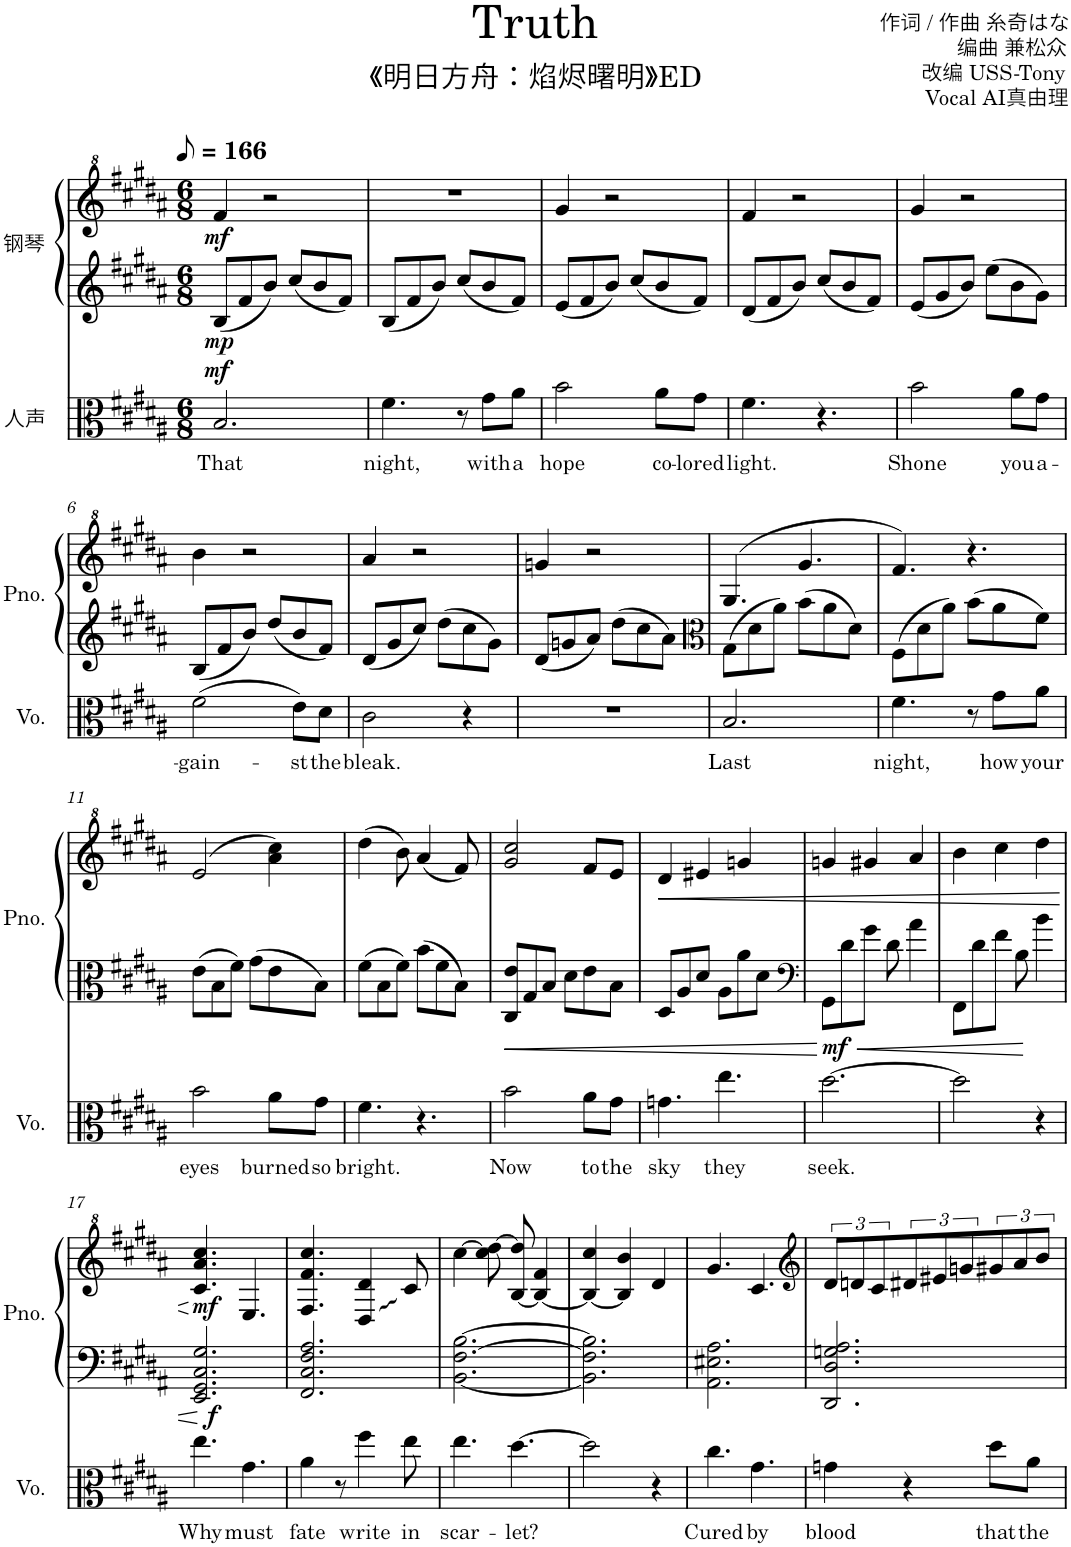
**kern	**text	**dynam	**kern	**kern	**dynam
*part2	*part2	*part2	*part1	*part1	*part1
*staff3	*staff3	*staff3	*staff2	*staff1	*staff1/2
*I"人声	*	*	*I"钢琴	*	*
*clefC3	*	*	*clefG2	*clefG^2	*
*k[f#c#g#d#a#]	*	*	*k[f#c#g#d#a#]	*k[f#c#g#d#a#]	*
*M6/8	*	*	*M6/8	*M6/8	*
*MM83	*	*	*MM83	*MM83	*
=1	=1	=1	=1	=1	=1
!	!LO:LY:b	!LO:DY:a	!	!	!LO:DY:b=2
!	!	!	!	!	!LO:DY:n=1:b
2.B/	That	mf	8B/L	4ff#/	mp mf
.	.	.	8f#/	.	.
.	.	.	8b/J	2r	.
.	.	.	8cc#/L	.	.
.	.	.	8b/	.	.
.	.	.	8f#/J	.	.
=2	=2	=2	=2	=2	=2
!	!LO:LY:b	!	!	!	!
4.f#\	night,	.	8B/L	2.r	.
.	.	.	8f#/	.	.
.	.	.	8b/J	.	.
8r	.	.	8cc#/L	.	.
!	!LO:LY:b	!	!	!	!
8g#\L	with	.	8b/	.	.
!	!LO:LY:b	!	!	!	!
8a#\J	a	.	8f#/J	.	.
=3	=3	=3	=3	=3	=3
!	!LO:LY:b	!	!	!	!
2b\	hope	.	8e/L	4gg#/	.
.	.	.	8f#/	.	.
.	.	.	8b/J	2r	.
.	.	.	8cc#/L	.	.
!	!LO:LY:b	!	!	!	!
8a#\L	co-	.	8b/	.	.
!	!LO:LY:b	!	!	!	!
8g#\J	-lored	.	8f#/J	.	.
=4	=4	=4	=4	=4	=4
!	!LO:LY:b	!	!	!	!
4.f#\	light.	.	8d#/L	4ff#/	.
.	.	.	8f#/	.	.
.	.	.	8b/J	2r	.
4.r	.	.	8cc#/L	.	.
.	.	.	8b/	.	.
.	.	.	8f#/J	.	.
=5	=5	=5	=5	=5	=5
!	!LO:LY:b	!	!	!	!
2b\	Shone	.	8e/L	4gg#/	.
.	.	.	8g#/	.	.
.	.	.	8b/J	2r	.
.	.	.	8ee\L	.	.
!	!LO:LY:b	!	!	!	!
8a#\L	you	.	8b\	.	.
!	!LO:LY:b	!	!	!	!
8g#\J	a-	.	8g#\J	.	.
!!LO:LB:g=z
=6	=6	=6	=6	=6	=6
!	!LO:LY:b	!	!	!	!
(2f#\	-gain-	.	8B/L	4bb\	.
.	.	.	8f#/	.	.
.	.	.	8b/J	2r	.
.	.	.	8dd#/L	.	.
!	!LO:LY:b	!	!	!	!
8e\L)	-st	.	8b/	.	.
!	!LO:LY:b	!	!	!	!
8d#\J	the	.	8f#/J	.	.
=7	=7	=7	=7	=7	=7
!	!LO:LY:b	!	!	!	!
2c#\	bleak.	.	8d#/L	4aa#/	.
.	.	.	8g#/	.	.
.	.	.	8cc#/J	2r	.
.	.	.	8dd#\L	.	.
4r	.	.	8cc#\	.	.
.	.	.	8g#\J	.	.
=8	=8	=8	=8	=8	=8
2.r	.	.	8d#/L	4ggn/	.
.	.	.	8gn/	.	.
.	.	.	8a#/J	2r	.
.	.	.	8dd#\L	.	.
.	.	.	8cc#\	.	.
.	.	.	8a#\J	.	.
=9	=9	=9	=9	=9	=9
*	*	*	*clefC3	*	*
!	!LO:LY:b	!	!	!	!
2.B/	Last	.	8G#\L	(>4.g#/	.
.	.	.	8d#\	.	.
.	.	.	8a#\J	.	.
.	.	.	8b\L	4.gg#/	.
.	.	.	8a#\	.	.
.	.	.	8d#\J	.	.
=10	=10	=10	=10	=10	=10
!	!LO:LY:b	!	!	!	!
4.f#\	night,	.	8F#\L	4.ff#/)	.
.	.	.	8d#\	.	.
.	.	.	8a#\J	.	.
8r	.	.	8b\L	4.r	.
!	!LO:LY:b	!	!	!	!
8g#\L	how	.	8a#\	.	.
!	!LO:LY:b	!	!	!	!
8a#\J	your	.	8f#\J	.	.
!!LO:LB:g=z
=11	=11	=11	=11	=11	=11
!	!LO:LY:b	!	!	!	!
2b\	eyes	.	8e\L	(2ee/	.
.	.	.	8B\	.	.
.	.	.	8f#\J	.	.
.	.	.	8g#\L	.	.
!	!LO:LY:b	!	!	!	!
8a#\L	burned	.	8e\	4aa#\ 4ccc#\)	.
!	!LO:LY:b	!	!	!	!
8g#\J	so	.	8B\J	.	.
=12	=12	=12	=12	=12	=12
!	!LO:LY:b	!	!	!	!
4.f#\	bright.	.	8f#\L	(4ddd#\	.
.	.	.	8B\	.	.
.	.	.	8f#\J	8bb\)	.
4.r	.	.	8b\L	(4aa#/	.
.	.	.	8f#\	.	.
.	.	.	8B\J	8ff#/)	.
=13	=13	=13	=13	=13	=13
!	!LO:LY:b	!	!	!	!
2b\	Now	.	8C#/ 8e/L	2gg#/ 2ccc#/	.
.	.	.	8G#/	.	.
.	.	.	8B/J	.	.
.	.	.	8d#\L	.	.
!	!LO:LY:b	!	!	!	!
8a#\L	to	.	8e\	8ff#/L	.
!	!LO:LY:b	!	!	!	!
8g#\J	the	.	8B\J	8ee/J	.
=14	=14	=14	=14	=14	=14
!	!LO:LY:b	!	!	!	!LO:HP:b
4.gn\	sky	.	8D#/L	4dd#/	<
.	.	.	8A#/	.	.
.	.	.	8d#/J	4ee#X/	.
!	!LO:LY:b	!	!	!	!
4.ee\	they	.	8A#\L	.	.
.	.	.	8a#\	4ggn/	.
.	.	.	8d#\J	.	.
=15	=15	=15	=15	=15	=15
*	*	*	*clefF4	*	*
!	!LO:LY:b	!	!	!	!
*	*	*	*^	*	*
[2.dd#\	seek.	.	8GG#\L	16ryy	4ggn/	.
!	!	!	!	!	!	!LO:DY:b=2
.	.	.	.	2ryy	.	mf
.	.	.	8d#\	.	.	.
.	.	.	8g#\J	.	4gg#X/	.
.	.	.	8d#\	.	.	.
.	.	.	4a#\	.	4aa#/	.
.	.	.	.	8.ryy	.	.
*	*	*	*v	*v	*	*
=16	=16	=16	=16	=16	=16
2dd#\]	.	.	8FF#\L	4bb\	.
.	.	.	8d#\	.	.
.	.	.	8f#\J	4ccc#\	.
.	.	.	8B\	.	.
4r	.	.	4b\	4ddd#\	.
!!LO:LB:g=z
=17	=17	=17	=17	=17	=17
!	!LO:LY:b	!	!	!	!
*	*	*	*^	*^	*
4.ee\	Why	.	2.EE/ 2.GG#/ 2.C#/ 2.G#/	8ryy	4.cc#/ 4.aa#/ 4.ccc#/	16ryy	.
!	!	!	!	!	!	!	!LO:DY:b
.	.	.	.	.	.	2ryy	mf
!	!	!	!	!	!	!	!LO:DY:b=2
.	.	.	.	2ryy	.	.	f
!	!LO:LY:b	!	!	!	!	!	!
4.g#\	must	.	.	.	4.e/	.	[
.	.	.	.	.	.	8.ryy	.
.	.	.	.	8ryy	.	.	.
=18	=18	=18	=18	=18	=18	=18	=18
!	!LO:LY:b	!	!	!	!	!	!
*	*	*	*v	*v	*	*	*
*	*	*	*	*v	*v	*
4a#\	fate	.	2.FF#/ 2.C#/ 2.F#/ 2.A#/	4.f#/ 4.ff#/ 4.ccc#/	.
8r	.	.	.	.	.
!	!LO:LY:b	!	!	!	!
4ff#\	write	.	.	4d#/ 4dd#/	.
!	!LO:LY:b	!	!	!	!
8ee\	in	.	.	8cc#/	.
=19	=19	=19	=19	=19	=19
!	!LO:LY:b	!	!	!	!
4.ee\	scar-	.	[2.BB\ [2.F#\ [2.B\	[4ccc#\	.
.	.	.	.	8ccc#\] [8ddd#\	.
!	!LO:LY:b	!	!	!	!
[4.dd#\	-let?	.	.	[8b/ 8ddd#/]	.
.	.	.	.	4b/_ 4ff#/	.
=20	=20	=20	=20	=20	=20
2dd#\]	.	.	2.BB\] 2.F#\] 2.B\]	4b/_ 4ccc#/	.
.	.	.	.	4b/] 4bb/	.
4r	.	.	.	4dd#/	.
=21	=21	=21	=21	=21	=21
!	!LO:LY:b	!	!	!	!
4.cc#\	Cured	.	2.AA#\ 2.E#X\ 2.A#\	4.gg#/	.
!	!LO:LY:b	!	!	!	!
4.g#\	by	.	.	4.cc#/	.
=22	=22	=22	=22	=22	=22
*	*	*	*	*clefG2	*
!	!LO:LY:b	!	!	!	!
4gn\	blood	.	2.DD#/ 2.D#/ 2.Gn/ 2.A#/	12d#/L	.
.	.	.	.	12dn/	.
.	.	.	.	12c#/	.
4r	.	.	.	12d#X/	.
.	.	.	.	12e#X/	.
.	.	.	.	12gn/	.
!	!LO:LY:b	!	!	!	!
8dd#\L	that	.	.	12g#X/	.
.	.	.	.	12a#/	.
!	!LO:LY:b	!	!	!	!
8a#\J	the	.	.	.	.
.	.	.	.	12b/J	.
=	=	=	=	=	=
*-	*-	*-	*-	*-	*-
